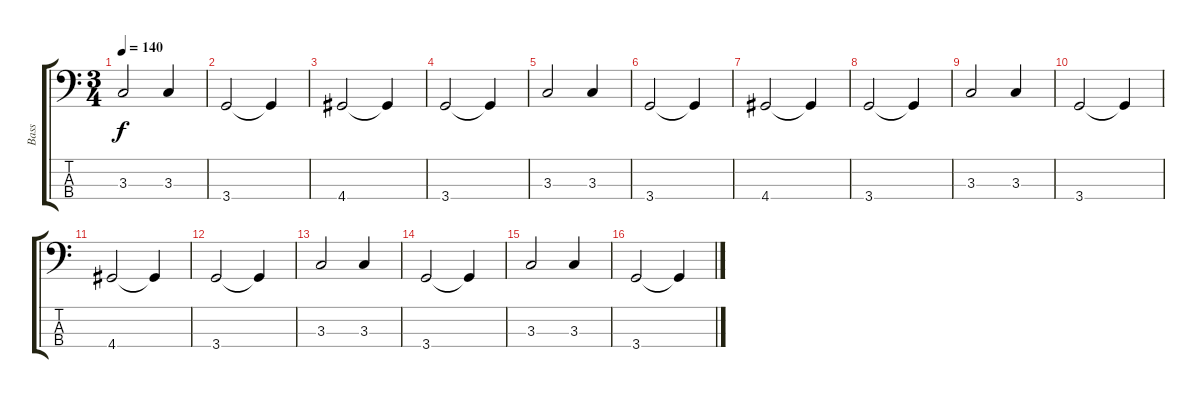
\track ("Bass" "Bass") {instrument acousticbass}
\staff {score tabs}
\tuning (G2 D2 A1 E1) {hide}
\ts (3 4)
\tempo 140
\clef f4
\ks c
3.3.2{dy f} 3.3.4 |
3.4.2 3.4{t}.4 |
4.4.2 4.4{t}.4 |
3.4.2 3.4{t}.4 |
3.3.2 3.3.4 |
3.4.2 3.4{t}.4 |
4.4.2 4.4{t}.4 |
3.4.2 3.4{t}.4 |
3.3.2 3.3.4 |
3.4.2 3.4{t}.4 |
4.4.2 4.4{t}.4 |
3.4.2 3.4{t}.4 |
3.3.2 3.3.4 |
3.4.2 3.4{t}.4 |
3.3.2 3.3.4 |
3.4.2 3.4{t}.4
